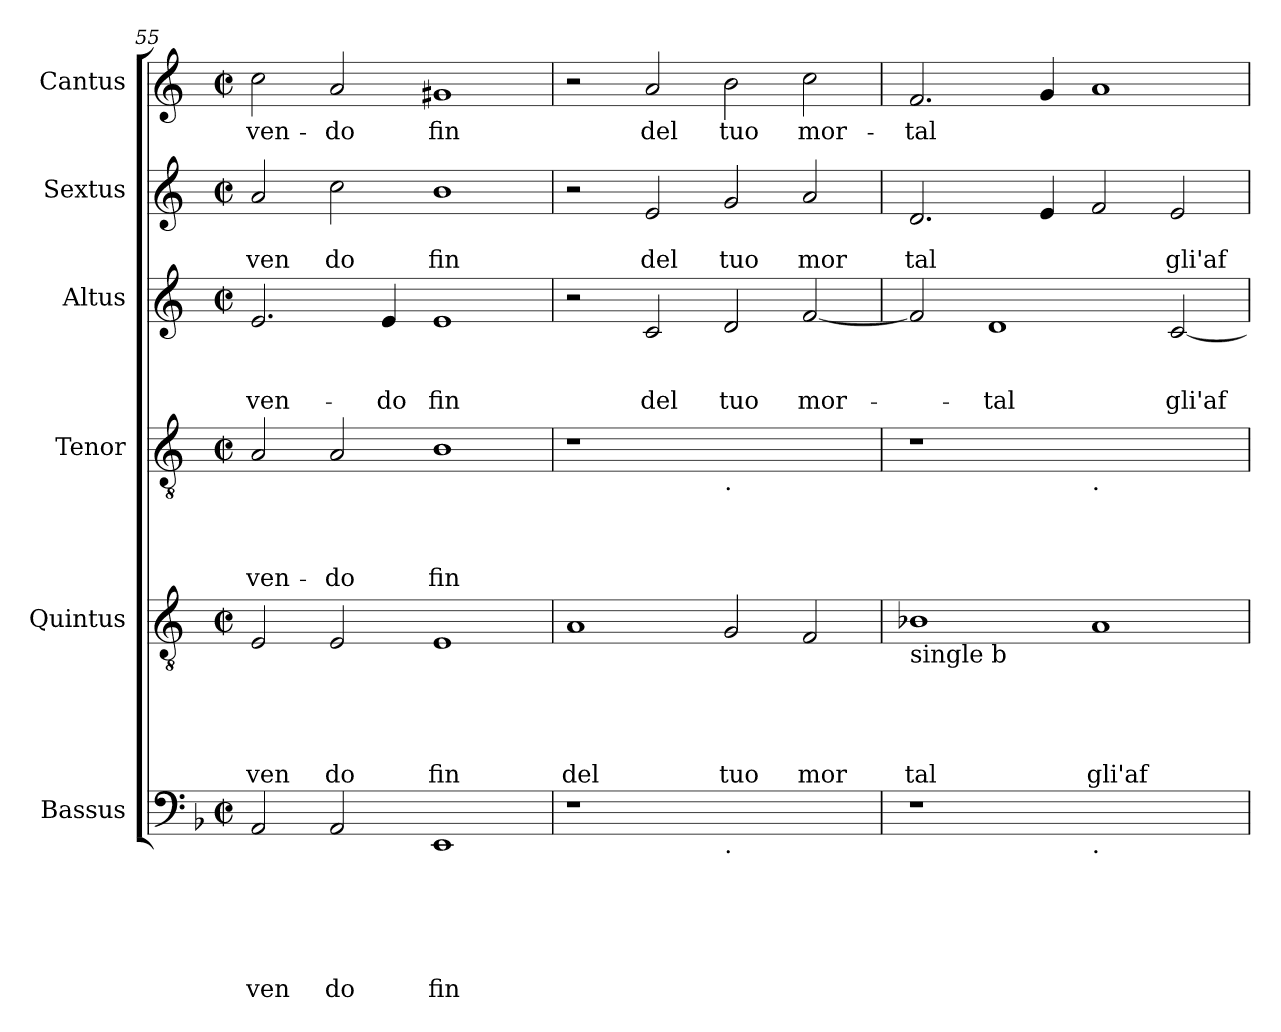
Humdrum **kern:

**kern	**text	**text	**text	**text	**text	**text	**kern	**text	**text	**text	**text	**text	**kern	**text	**text	**text	**text	**kern	**text	**text	**text	**kern	**text	**text	**kern	**text
*part6	*part6	*part6	*part6	*part6	*part6	*part6	*part5	*part5	*part5	*part5	*part5	*part5	*part4	*part4	*part4	*part4	*part4	*part3	*part3	*part3	*part3	*part2	*part2	*part2	*part1	*part1
*staff6	*staff6	*staff6	*staff6	*staff6	*staff6	*staff6	*staff5	*staff5	*staff5	*staff5	*staff5	*staff5	*staff4	*staff4	*staff4	*staff4	*staff4	*staff3	*staff3	*staff3	*staff3	*staff2	*staff2	*staff2	*staff1	*staff1
*I"Bassus	*	*	*	*	*	*	*I"Quintus	*	*	*	*	*	*I"Tenor	*	*	*	*	*I"Altus	*	*	*	*I"Sextus	*	*	*I"Cantus	*
*clefF4	*	*	*	*	*	*	*clefGv2	*	*	*	*	*	*clefGv2	*	*	*	*	*clefG2	*	*	*	*clefG2	*	*	*clefG2	*
*k[b-]	*	*	*	*	*	*	*k[]	*	*	*	*	*	*k[]	*	*	*	*	*k[]	*	*	*	*k[]	*	*	*k[]	*
*F:	*	*	*	*	*	*	*C:	*	*	*	*	*	*C:	*	*	*	*	*C:	*	*	*	*C:	*	*	*C:	*
*M2/2	*	*	*	*	*	*	*M2/2	*	*	*	*	*	*M2/2	*	*	*	*	*M2/2	*	*	*	*M2/2	*	*	*M2/2	*
*met(c|)	*	*	*	*	*	*	*met(c|)	*	*	*	*	*	*met(c|)	*	*	*	*	*met(c|)	*	*	*	*met(c|)	*	*	*met(c|)	*
=55	=55	=55	=55	=55	=55	=55	=55	=55	=55	=55	=55	=55	=55	=55	=55	=55	=55	=55	=55	=55	=55	=55	=55	=55	=55	=55
!	!	!	!	!	!	!LO:LY:b	!	!	!	!	!	!LO:LY:b	!	!	!	!	!LO:LY:b	!	!	!	!LO:LY:b	!	!	!LO:LY:b	!	!LO:LY:b
2AA/	.	.	.	.	.	ven	2E/	.	.	.	.	ven	2A/	.	.	.	-ven-	2.e/	.	.	-ven-	2a/	.	ven	2cc\	-ven-
!	!	!	!	!	!	!LO:LY:b	!	!	!	!	!	!LO:LY:b	!	!	!	!	!LO:LY:b	!	!	!	!	!	!	!LO:LY:b	!	!LO:LY:b
2AA/	.	.	.	.	.	do	2E/	.	.	.	.	do	2A/	.	.	.	-do	.	.	.	.	2cc\	.	do	2a/	-do
!	!	!	!	!	!	!	!	!	!	!	!	!	!	!	!	!	!	!	!	!	!LO:LY:b	!	!	!	!	!
.	.	.	.	.	.	.	.	.	.	.	.	.	.	.	.	.	.	4e/	.	.	-do	.	.	.	.	.
!	!	!	!	!	!	!LO:LY:b	!	!	!	!	!	!LO:LY:b	!	!	!	!	!LO:LY:b	!	!	!	!LO:LY:b	!	!	!LO:LY:b	!	!LO:LY:b
1EE	.	.	.	.	.	fin	1E	.	.	.	.	fin	1B	.	.	.	fin	1e	.	.	fin	1b	.	fin	1g#X	fin
=56	=56	=56	=56	=56	=56	=56	=56	=56	=56	=56	=56	=56	=56	=56	=56	=56	=56	=56	=56	=56	=56	=56	=56	=56	=56	=56
!	!	!	!	!	!	!	!	!	!	!	!	!LO:LY:b	!	!	!	!	!	!	!	!	!	!	!	!	!	!
1r	.	.	.	.	.	.	1A	.	.	.	.	del	1r	.	.	.	.	2r	.	.	.	2r	.	.	2r	.
!	!	!	!	!	!	!	!	!	!	!	!	!	!	!	!	!	!	!	!	!	!LO:LY:b	!	!	!LO:LY:b	!	!LO:LY:b
.	.	.	.	.	.	.	.	.	.	.	.	.	.	.	.	.	.	2c/	.	.	del	2e/	.	del	2a/	del
!	!	!	!	!	!	!	!	!	!	!	!	!	!LO:TX:b:t=.	!	!	!	!	!	!	!	!	!	!	!	!	!
!LO:TX:b:t=.	!	!	!	!	!	!	!	!	!	!	!	!	!	!	!	!	!	!	!	!	!	!	!	!	!	!
!	!	!	!	!	!	!	!	!	!	!	!	!LO:LY:b	!	!	!	!	!	!	!	!	!LO:LY:b	!	!	!LO:LY:b	!	!LO:LY:b
1ryy	.	.	.	.	.	.	2G/	.	.	.	.	tuo	1ryy	.	.	.	.	2d/	.	.	tuo	2g/	.	tuo	2b\	tuo
!	!	!	!	!	!	!	!	!	!	!	!	!LO:LY:b	!	!	!	!	!	!	!	!	!LO:LY:b	!	!	!LO:LY:b	!	!LO:LY:b
.	.	.	.	.	.	.	2F/	.	.	.	.	mor	.	.	.	.	.	[<2f/	.	.	mor-	2a/	.	mor	2cc\	mor-
=57	=57	=57	=57	=57	=57	=57	=57	=57	=57	=57	=57	=57	=57	=57	=57	=57	=57	=57	=57	=57	=57	=57	=57	=57	=57	=57
!	!	!	!	!	!	!	!LO:TX:b:t=single b	!	!	!	!	!	!	!	!	!	!	!	!	!	!	!	!	!	!	!
!	!	!	!	!	!	!	!	!	!	!	!	!LO:LY:b	!	!	!	!	!	!	!	!	!	!	!	!LO:LY:b	!	!LO:LY:b
1r	.	.	.	.	.	.	1B-	.	.	.	.	tal	1r	.	.	.	.	2f/]	.	.	.	2.d/	.	tal	2.f/	-tal
!	!	!	!	!	!	!	!	!	!	!	!	!	!	!	!	!	!	!	!	!	!LO:LY:b	!	!	!	!	!
.	.	.	.	.	.	.	.	.	.	.	.	.	.	.	.	.	.	1d	.	.	-tal	.	.	.	.	.
.	.	.	.	.	.	.	.	.	.	.	.	.	.	.	.	.	.	.	.	.	.	4e/	.	.	4g/	.
!	!	!	!	!	!	!	!	!	!	!	!	!	!LO:TX:b:t=.	!	!	!	!	!	!	!	!	!	!	!	!	!
!LO:TX:b:t=.	!	!	!	!	!	!	!	!	!	!	!	!	!	!	!	!	!	!	!	!	!	!	!	!	!	!
!	!	!	!	!	!	!	!	!	!	!	!	!LO:LY:b	!	!	!	!	!	!	!	!	!	!	!	!	!	!
1ryy	.	.	.	.	.	.	1A	.	.	.	.	gli'af	1ryy	.	.	.	.	.	.	.	.	2f/	.	.	1a	.
!	!	!	!	!	!	!	!	!	!	!	!	!	!	!	!	!	!	!	!	!	!LO:LY:b	!	!	!LO:LY:b	!	!
.	.	.	.	.	.	.	.	.	.	.	.	.	.	.	.	.	.	[<2c/	.	.	gli'af-	2e/	.	gli'af	.	.
=	=	=	=	=	=	=	=	=	=	=	=	=	=	=	=	=	=	=	=	=	=	=	=	=	=	=
*-	*-	*-	*-	*-	*-	*-	*-	*-	*-	*-	*-	*-	*-	*-	*-	*-	*-	*-	*-	*-	*-	*-	*-	*-	*-	*-
